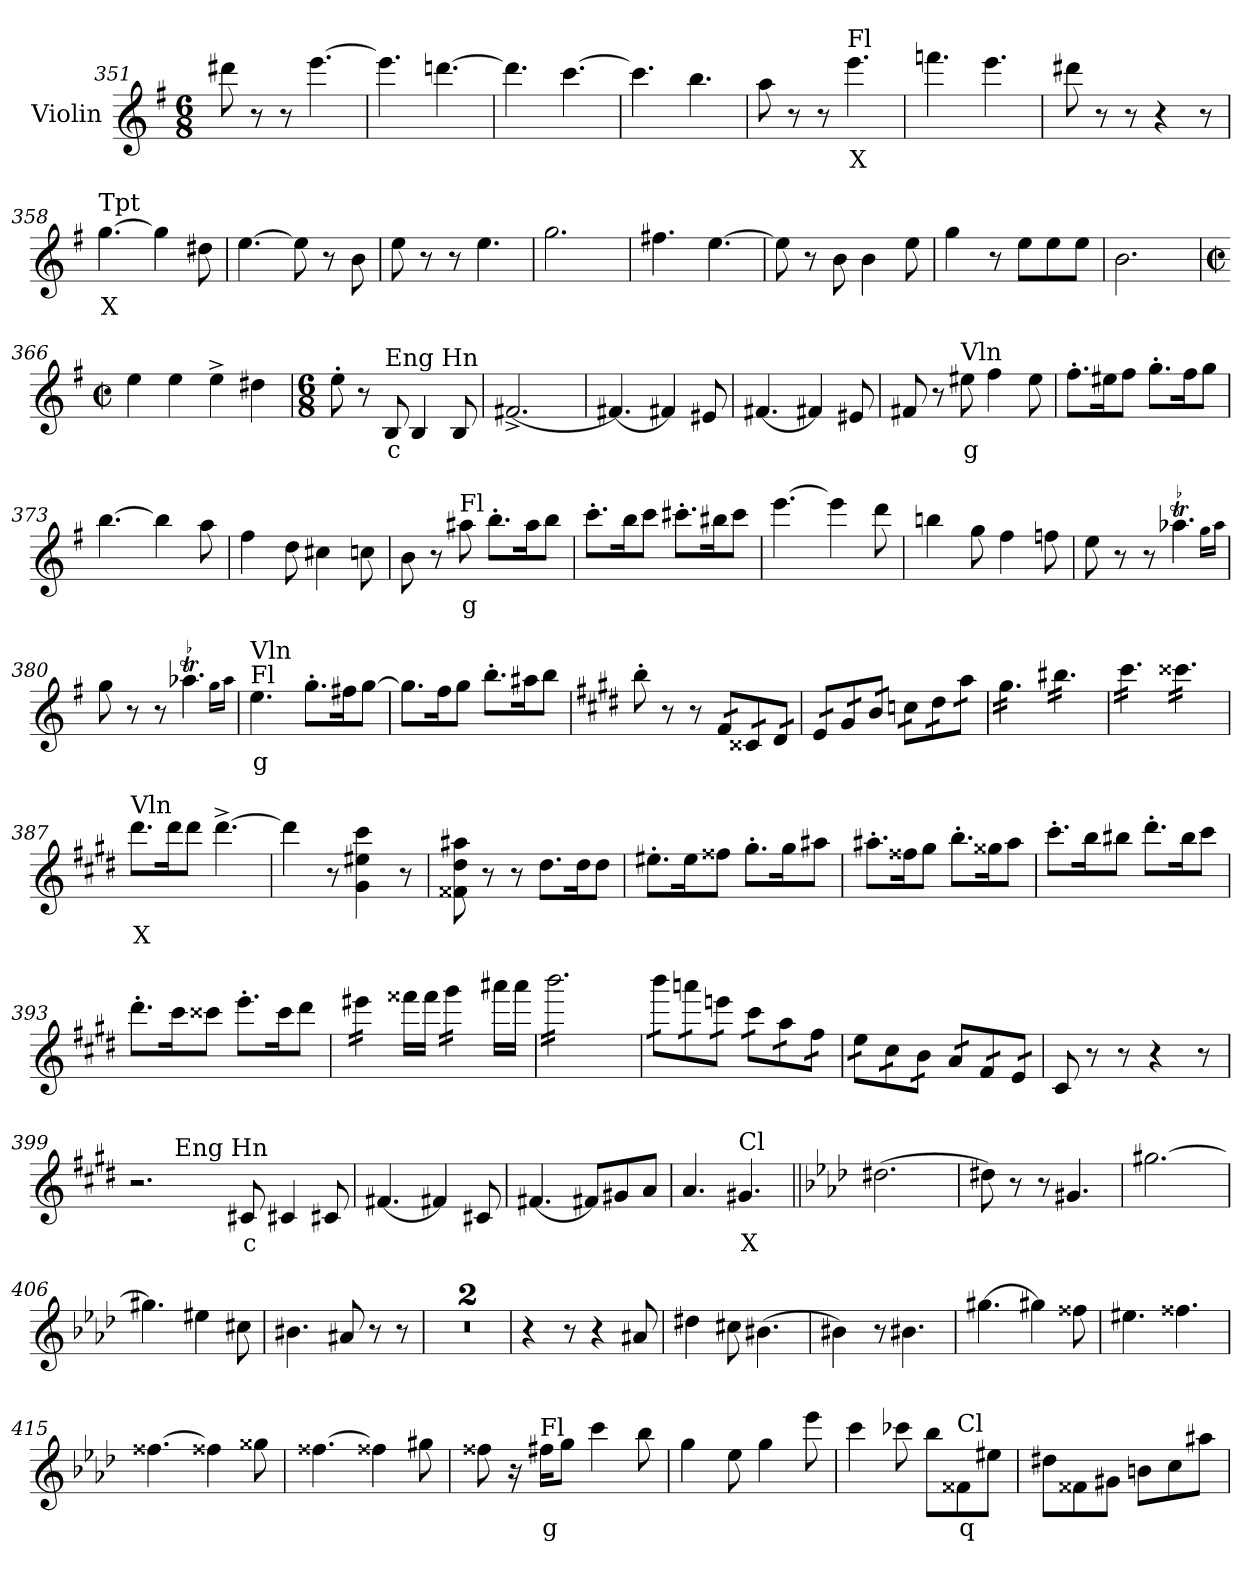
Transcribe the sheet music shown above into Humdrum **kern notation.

**kern	**text
*part1	*part1
*staff1	*staff1
*I"Violin	*
*I'Vln.	*
*clefG2	*
*k[f#]	*
*M6/8	*
=351	=351
8ddd#X	.
8r	.
8r	.
[4.eee	.
=352	=352
4.eee]	.
[4.dddn	.
=353	=353
4.ddd]	.
[>4.ccc	.
=354	=354
4.ccc]	.
4.bb	.
=355	=355
8aa	.
8r	.
8r	.
!LO:TX:a:t=Fl	!
!	!LO:LY:color=#FF0000
4.eee	X
=356	=356
4.fffn	.
4.eee	.
=357	=357
8ddd#X	.
8r	.
8r	.
4r	.
8r	.
=358	=358
!LO:TX:a:t=Tpt	!
!	!LO:LY:color=#FF0000
[4.gg	X
4gg]	.
8dd#X	.
=359	=359
[4.ee	.
8ee]	.
8r	.
8b	.
=360	=360
8ee	.
8r	.
8r	.
4.ee	.
=361	=361
2.gg	.
=362	=362
4.ff#X	.
[4.ee	.
=363	=363
8ee]	.
8r	.
8b	.
4b	.
8ee	.
=364	=364
4gg	.
8r	.
8ee\L	.
8ee\	.
8ee\J	.
=365	=365
2.b	.
=366	=366
*M2/2	*
*met(c|)	*
4ee	.
4ee	.
4ee^	.
4dd#X	.
=367	=367
*M6/8	*
8ee'	.
8r	.
!LO:TX:a:t=Eng Hn	!
!	!LO:LY:color=#FF0000
8B	c
4B	.
8B	.
=368	=368
[2.f#X^	.
=369	=369
4.f#X_	.
4f#X]	.
8e#X	.
=370	=370
[4.f#X	.
4f#X]	.
8e#X	.
=371	=371
8f#X	.
8r	.
!LO:TX:a:t=Vln	!
!	!LO:LY:color=#FF0000
8ee#X	g
4ff#	.
8ee#	.
=372	=372
8.ff#'\L	.
16ee#X\K	.
8ff#\J	.
8.gg'\L	.
16ff#\K	.
8gg\J	.
=373	=373
[4.bb	.
4bb]	.
8aa	.
=374	=374
4ff#	.
8dd	.
4cc#X	.
8ccn	.
=375	=375
8b	.
8r	.
!LO:TX:a:t=Fl	!
!	!LO:LY:color=#FF0000
8aa#X	g
8.bb'\L	.
16aa#\K	.
8bb\J	.
=376	=376
8.ccc'\L	.
16bb\K	.
8ccc\J	.
8.ccc#X'\L	.
16bb#X\K	.
8ccc#\J	.
=377	=377
[4.eee	.
4eee]	.
8ddd	.
=378	=378
4bbn	.
8gg	.
4ff#	.
8ffn	.
=379	=379
8ee	.
8r	.
8r	.
4.aa-XT	.
16qgg\LL	.
16qaa-\JJ	.
=380	=380
8gg	.
8r	.
8r	.
4.aa-XT	.
16qgg\LL	.
16qaa-\JJ	.
=381	=381
!LO:TX:a:t=Fl	!
!LO:TX:a:t=Vln	!
!	!LO:LY:color=#FF0000
4.ee	g
8.gg'\L	.
16ff#X\K	.
[8gg\J	.
=382	=382
8.gg\L]	.
16ff#\K	.
8gg\J	.
8.bb'\L	.
16aa#X\K	.
8bb\J	.
=383	=383
*k[f#c#g#d#]	*
8bb'	.
8r	.
8r	.
*tremolo	*
16f#/LL	.
16f#/	.
16c##X/	.
16c##X/	.
16d#/	.
16d#/JJ	.
=384	=384
16e/LL	.
16e/	.
16g#/	.
16g#/	.
16b/	.
16b/JJ	.
16ccn\LL	.
16ccn\	.
16dd#\	.
16dd#\	.
16aa\	.
16aa\JJ	.
=385	=385
16gg#LL	.
16gg#	.
16gg#	.
16gg#	.
16gg#	.
16gg#JJ	.
16bb#XLL	.
16bb#X	.
16bb#X	.
16bb#X	.
16bb#X	.
16bb#XJJ	.
=386	=386
16ccc#LL	.
16ccc#	.
16ccc#	.
16ccc#	.
16ccc#	.
16ccc#JJ	.
16ccc##XLL	.
16ccc##X	.
16ccc##X	.
16ccc##X	.
16ccc##X	.
16ccc##XJJ	.
*Xtremolo	*
=387	=387
!LO:TX:a:t=Vln	!
!	!LO:LY:color=#FF0000
8.ddd#\L	X
16ddd#\K	.
8ddd#\J	.
[4.ddd#^	.
=388	=388
4ddd#]	.
8r	.
4g#\ 4ee#X\ 4ccc#\	.
8r	.
=389	=389
8f##X\ 8dd#\ 8aa#X\	.
8r	.
8r	.
8.dd#\L	.
16dd#\K	.
8dd#\J	.
=390	=390
8.ee#X'\L	.
16ee#\K	.
8ff##X\J	.
8.gg#'\L	.
16gg#\K	.
8aa#X\J	.
=391	=391
8.aa#X'\L	.
16ff##X\K	.
8gg#\J	.
8.bb'\L	.
16gg##X\K	.
8aa#\J	.
=392	=392
8.ccc#'\L	.
16bb\K	.
8bb#X\J	.
8.ddd#'\L	.
16bb#\K	.
8ccc#\J	.
=393	=393
8.ddd#'\L	.
16ccc#\K	.
8ccc##X\J	.
8.eee'\L	.
16ccc##\K	.
8ddd#\J	.
=394	=394
*tremolo	*
16eee#XLL	.
16eee#X	.
16eee#X	.
16eee#XJJ	.
*Xtremolo	*
16fff##X\LL	.
16fff##\JJ	.
*tremolo	*
16ggg#LL	.
16ggg#	.
16ggg#	.
16ggg#JJ	.
*Xtremolo	*
16aaa#X\LL	.
16aaa#\JJ	.
=395	=395
*tremolo	*
16bbbLL	.
16bbb	.
16bbb	.
16bbb	.
16bbb	.
16bbb	.
16bbb	.
16bbb	.
16bbb	.
16bbb	.
16bbb	.
16bbbJJ	.
=396	=396
16bbb\LL	.
16bbb\	.
16aaan\	.
16aaan\	.
16eeen\	.
16eeen\JJ	.
16ccc#\LL	.
16ccc#\	.
16aa\	.
16aa\	.
16ff#\	.
16ff#\JJ	.
=397	=397
16ee\LL	.
16ee\	.
16cc#\	.
16cc#\	.
16b\	.
16b\JJ	.
16a/LL	.
16a/	.
16f#/	.
16f#/	.
16e/	.
16e/JJ	.
*Xtremolo	*
=398	=398
8c#	.
8r	.
8r	.
4r	.
8r	.
=399	=399
*^	*
2.r	4ryy	.
!	!LO:TX:a:t=Eng Hn	!
.	1ryy	.
!	!	!LO:LY:color=#FF0000
8c#X	.	c
4c#X	.	.
8c#X	.	.
*v	*v	*
=400	=400
[4.f#X	.
4f#X]	.
8c#X	.
=401	=401
[4.f#X	.
8f#X/L]	.
8g#X/	.
8a/J	.
=402	=402
4.a	.
!LO:TX:a:t=Cl	!
!	!LO:LY:color=#FF0000
4.g#X	X
=403||	=403||
*k[b-e-a-d-]	*
[2.dd#X	.
=404	=404
8dd#X]	.
8r	.
8r	.
4.g#X	.
=405	=405
[2.gg#X	.
=406	=406
4.gg#X]	.
4ee#X	.
8cc#X	.
=407	=407
4.b#X	.
8a#X	.
8r	.
8r	.
=408	=408
2.r	.
=409	=409
2.r	.
=410	=410
4r	.
8r	.
4r	.
8a#X	.
=411	=411
4dd#X	.
8cc#X	.
[4.b#X	.
=412	=412
4b#X]	.
8r	.
4.b#X	.
=413	=413
[4.gg#X	.
4gg#X]	.
8ff##X	.
=414	=414
4.ee#X	.
4.ff##X	.
=415	=415
[4.ff##X	.
4ff##X]	.
8gg##X	.
=416	=416
[4.ff##X	.
4ff##X]	.
8gg#X	.
=417	=417
8ff##X	.
16r	.
!LO:TX:a:t=Fl	!
!	!LO:LY:color=#FF0000
16ff#X\KL	g
8gg\J	.
4ccc	.
8bb-	.
=418	=418
4gg	.
8ee-	.
4gg	.
8eee-	.
=419	=419
4ccc	.
8ccc-X	.
8bb-\L	.
!LO:TX:a:t=Cl	!
!	!LO:LY:color=#FF0000
8f##X\	q
8ee#X\J	.
=420	=420
8dd#X\L	.
8f##X\	.
8g#X\J	.
8b\L	.
8cc\	.
8aa#X\J	.
=	=
*-	*-
